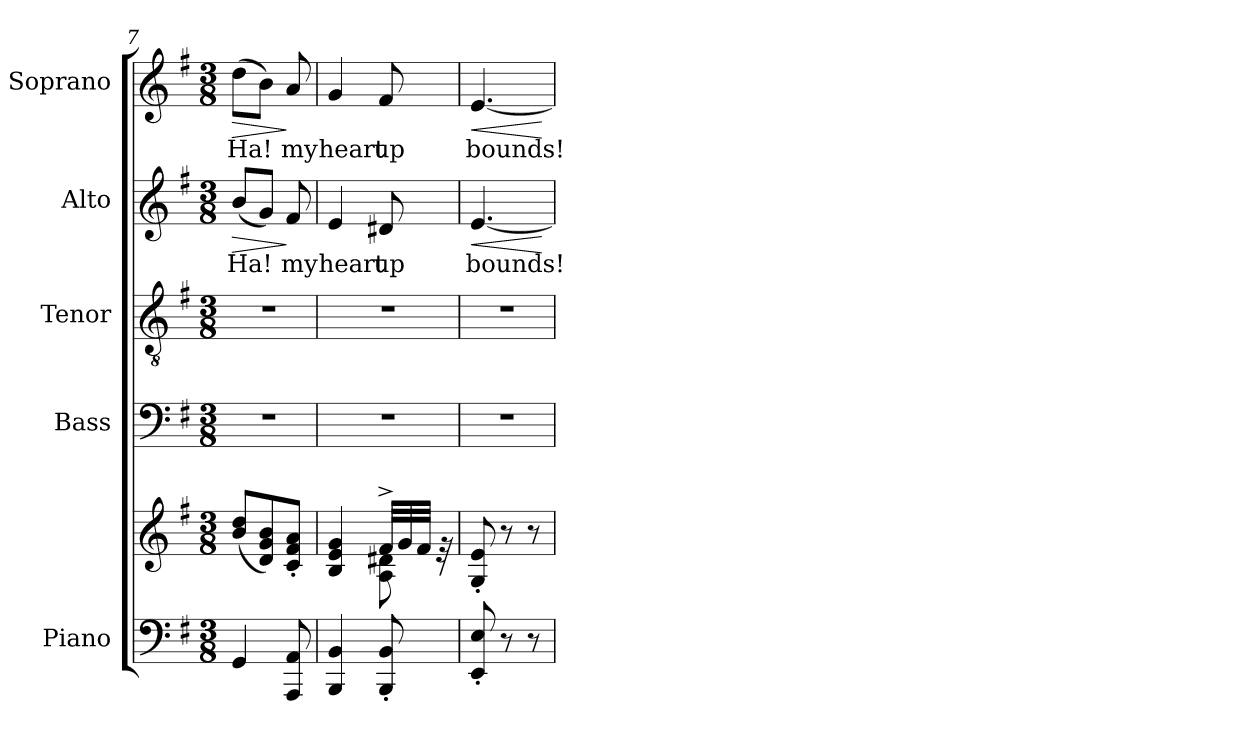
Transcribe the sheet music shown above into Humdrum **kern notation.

**kern	**kern	**kern	**kern	**kern	**text	**dynam	**kern	**text	**dynam
*part5	*part5	*part4	*part3	*part2	*part2	*part2	*part1	*part1	*part1
*staff6	*staff5	*staff4	*staff3	*staff2	*staff2	*staff2	*staff1	*staff1	*staff1
*I"Piano	*	*I"Bass	*I"Tenor	*I"Alto	*	*	*I"Soprano	*	*
*I'Pno	*	*	*	*	*	*	*	*	*
!!LO:LB:g=z
*clefF4	*clefG2	*clefF4	*clefGv2	*clefG2	*	*	*clefG2	*	*
*k[f#]	*k[f#]	*k[f#]	*k[f#]	*k[f#]	*	*	*k[f#]	*	*
*M3/8	*M3/8	*M3/8	*M3/8	*M3/8	*	*	*M3/8	*	*
=7	=7	=7	=7	=7	=7	=7	=7	=7	=7
!	!	!	!	!	!LO:LY:b	!LO:HP:b	!	!LO:LY:b	!LO:HP:b
4GG/	(<8b/ 8dd/L	4.r	4.r	(<8b/L	Ha!	>	(>8dd\L	Ha!	>
.	8d/ 8g/ 8b/)	.	.	8g/J)	.	.	8b\J)	.	.
!	!	!	!	!	!LO:LY:b	!	!	!LO:LY:b	!
8AAA/ 8AA/	8c/' 8f#/' 8a/'J	.	.	8f#/	my	]	8a/	my	]
=8	=8	=8	=8	=8	=8	=8	=8	=8	=8
*	*^	*	*	*	*	*	*	*	*
!	!	!	!	!	!	!LO:LY:b	!	!	!LO:LY:b	!
4BBB/ 4BB/	4B/ 4e/ 4g/	4ryy	4.r	4.r	4e/	heart	.	4g/	heart	.
!	!	!	!	!	!	!LO:LY:b	!	!	!LO:LY:b	!
8BBB/' 8BB/'	32f#^/LLL	8A\ 8d#X\	.	.	8d#X/	up	.	8f#/	up	.
.	32g/	.	.	.	.	.	.	.	.	.
.	32f#/JJJ	.	.	.	.	.	.	.	.	.
.	32re	.	.	.	.	.	.	.	.	.
*	*v	*v	*	*	*	*	*	*	*	*
=9	=9	=9	=9	=9	=9	=9	=9	=9	=9
!	!	!	!	!	!LO:LY:b	!LO:HP:b	!	!LO:LY:b	!LO:HP:b
8EE/' 8E/'	8G/' 8e/'	4.r	4.r	[4.e/	bounds!	<	[4.e/	bounds!	<
8r	8r	.	.	.	.	.	.	.	.
8r	8r	.	.	.	.	.	.	.	.
.	.	.	.	.	.	[	.	.	[
=	=	=	=	=	=	=	=	=	=
*-	*-	*-	*-	*-	*-	*-	*-	*-	*-
